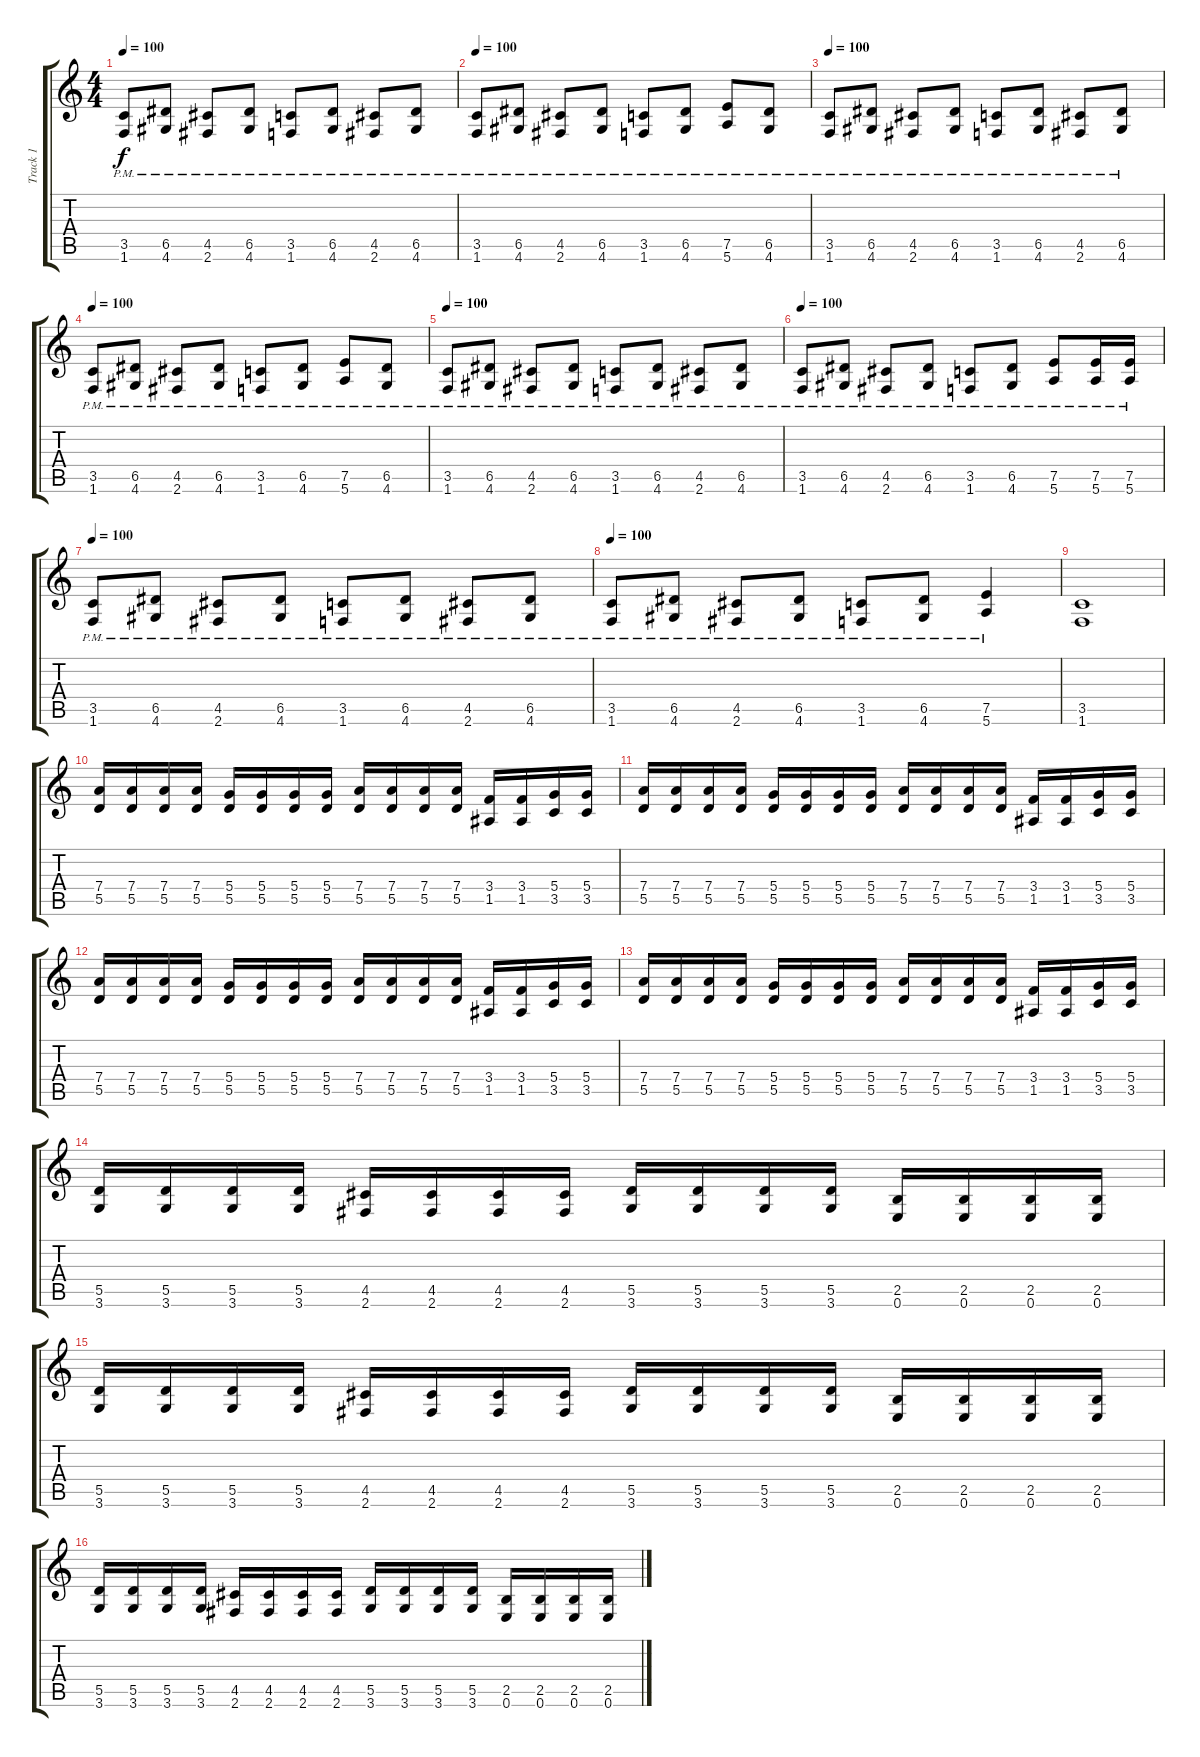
\track ("Track 1" "Track 1") {instrument distortionguitar}
\staff {score tabs}
\tuning (E4 B3 G3 D3 A2 E2) {hide}
\ts (4 4)
\tempo 100
\clef g2
\ks c
(3.5{pm} 1.6{pm}).8{dy f} (6.5{pm} 4.6{pm}).8 (4.5{pm} 2.6{pm}).8 (6.5{pm} 4.6{pm}).8 (3.5{pm} 1.6{pm}).8 (6.5{pm} 4.6{pm}).8 (4.5{pm} 2.6{pm}).8 (6.5{pm} 4.6{pm}).8 |
\tempo 100
(3.5{pm} 1.6{pm}).8 (6.5{pm} 4.6{pm}).8 (4.5{pm} 2.6{pm}).8 (6.5{pm} 4.6{pm}).8 (3.5{pm} 1.6{pm}).8 (6.5{pm} 4.6{pm}).8 (7.5{pm} 5.6{pm}).8 (6.5{pm} 4.6{pm}).8 |
\tempo 100
(3.5{pm} 1.6{pm}).8 (6.5{pm} 4.6{pm}).8 (4.5{pm} 2.6{pm}).8 (6.5{pm} 4.6{pm}).8 (3.5{pm} 1.6{pm}).8 (6.5{pm} 4.6{pm}).8 (4.5{pm} 2.6{pm}).8 (6.5{pm} 4.6{pm}).8 |
\tempo 100
(3.5{pm} 1.6{pm}).8 (6.5{pm} 4.6{pm}).8 (4.5{pm} 2.6{pm}).8 (6.5{pm} 4.6{pm}).8 (3.5{pm} 1.6{pm}).8 (6.5{pm} 4.6{pm}).8 (7.5{pm} 5.6{pm}).8 (6.5{pm} 4.6{pm}).8 |
\tempo 100
(3.5{pm} 1.6{pm}).8 (6.5{pm} 4.6{pm}).8 (4.5{pm} 2.6{pm}).8 (6.5{pm} 4.6{pm}).8 (3.5{pm} 1.6{pm}).8 (6.5{pm} 4.6{pm}).8 (4.5{pm} 2.6{pm}).8 (6.5{pm} 4.6{pm}).8 |
\tempo 100
(3.5{pm} 1.6{pm}).8 (6.5{pm} 4.6{pm}).8 (4.5{pm} 2.6{pm}).8 (6.5{pm} 4.6{pm}).8 (3.5{pm} 1.6{pm}).8 (6.5{pm} 4.6{pm}).8 (7.5{pm} 5.6{pm}).8 (7.5{pm} 5.6{pm}).16 (7.5{pm} 5.6{pm}).16 |
\tempo 100
(3.5{pm} 1.6{pm}).8 (6.5{pm} 4.6{pm}).8 (4.5{pm} 2.6{pm}).8 (6.5{pm} 4.6{pm}).8 (3.5{pm} 1.6{pm}).8 (6.5{pm} 4.6{pm}).8 (4.5{pm} 2.6{pm}).8 (6.5{pm} 4.6{pm}).8 |
\tempo 100
(3.5{pm} 1.6{pm}).8 (6.5{pm} 4.6{pm}).8 (4.5{pm} 2.6{pm}).8 (6.5{pm} 4.6{pm}).8 (3.5{pm} 1.6{pm}).8 (6.5{pm} 4.6{pm}).8 (7.5{pm} 5.6{pm}).4 |
(3.5 1.6).1 |
(7.4 5.5).16 (7.4 5.5).16 (7.4 5.5).16 (7.4 5.5).16 (5.4 5.5).16 (5.4 5.5).16 (5.4 5.5).16 (5.4 5.5).16 (7.4 5.5).16 (7.4 5.5).16 (7.4 5.5).16 (7.4 5.5).16 (3.4 1.5).16 (3.4 1.5).16 (5.4 3.5).16 (5.4 3.5).16 |
(7.4 5.5).16 (7.4 5.5).16 (7.4 5.5).16 (7.4 5.5).16 (5.4 5.5).16 (5.4 5.5).16 (5.4 5.5).16 (5.4 5.5).16 (7.4 5.5).16 (7.4 5.5).16 (7.4 5.5).16 (7.4 5.5).16 (3.4 1.5).16 (3.4 1.5).16 (5.4 3.5).16 (5.4 3.5).16 |
(7.4 5.5).16 (7.4 5.5).16 (7.4 5.5).16 (7.4 5.5).16 (5.4 5.5).16 (5.4 5.5).16 (5.4 5.5).16 (5.4 5.5).16 (7.4 5.5).16 (7.4 5.5).16 (7.4 5.5).16 (7.4 5.5).16 (3.4 1.5).16 (3.4 1.5).16 (5.4 3.5).16 (5.4 3.5).16 |
(7.4 5.5).16 (7.4 5.5).16 (7.4 5.5).16 (7.4 5.5).16 (5.4 5.5).16 (5.4 5.5).16 (5.4 5.5).16 (5.4 5.5).16 (7.4 5.5).16 (7.4 5.5).16 (7.4 5.5).16 (7.4 5.5).16 (3.4 1.5).16 (3.4 1.5).16 (5.4 3.5).16 (5.4 3.5).16 |
(5.5 3.6).16 (5.5 3.6).16 (5.5 3.6).16 (5.5 3.6).16 (4.5 2.6).16 (4.5 2.6).16 (4.5 2.6).16 (4.5 2.6).16 (5.5 3.6).16 (5.5 3.6).16 (5.5 3.6).16 (5.5 3.6).16 (2.5 0.6).16 (2.5 0.6).16 (2.5 0.6).16 (2.5 0.6).16 |
(5.5 3.6).16 (5.5 3.6).16 (5.5 3.6).16 (5.5 3.6).16 (4.5 2.6).16 (4.5 2.6).16 (4.5 2.6).16 (4.5 2.6).16 (5.5 3.6).16 (5.5 3.6).16 (5.5 3.6).16 (5.5 3.6).16 (2.5 0.6).16 (2.5 0.6).16 (2.5 0.6).16 (2.5 0.6).16 |
(5.5 3.6).16 (5.5 3.6).16 (5.5 3.6).16 (5.5 3.6).16 (4.5 2.6).16 (4.5 2.6).16 (4.5 2.6).16 (4.5 2.6).16 (5.5 3.6).16 (5.5 3.6).16 (5.5 3.6).16 (5.5 3.6).16 (2.5 0.6).16 (2.5 0.6).16 (2.5 0.6).16 (2.5 0.6).16
